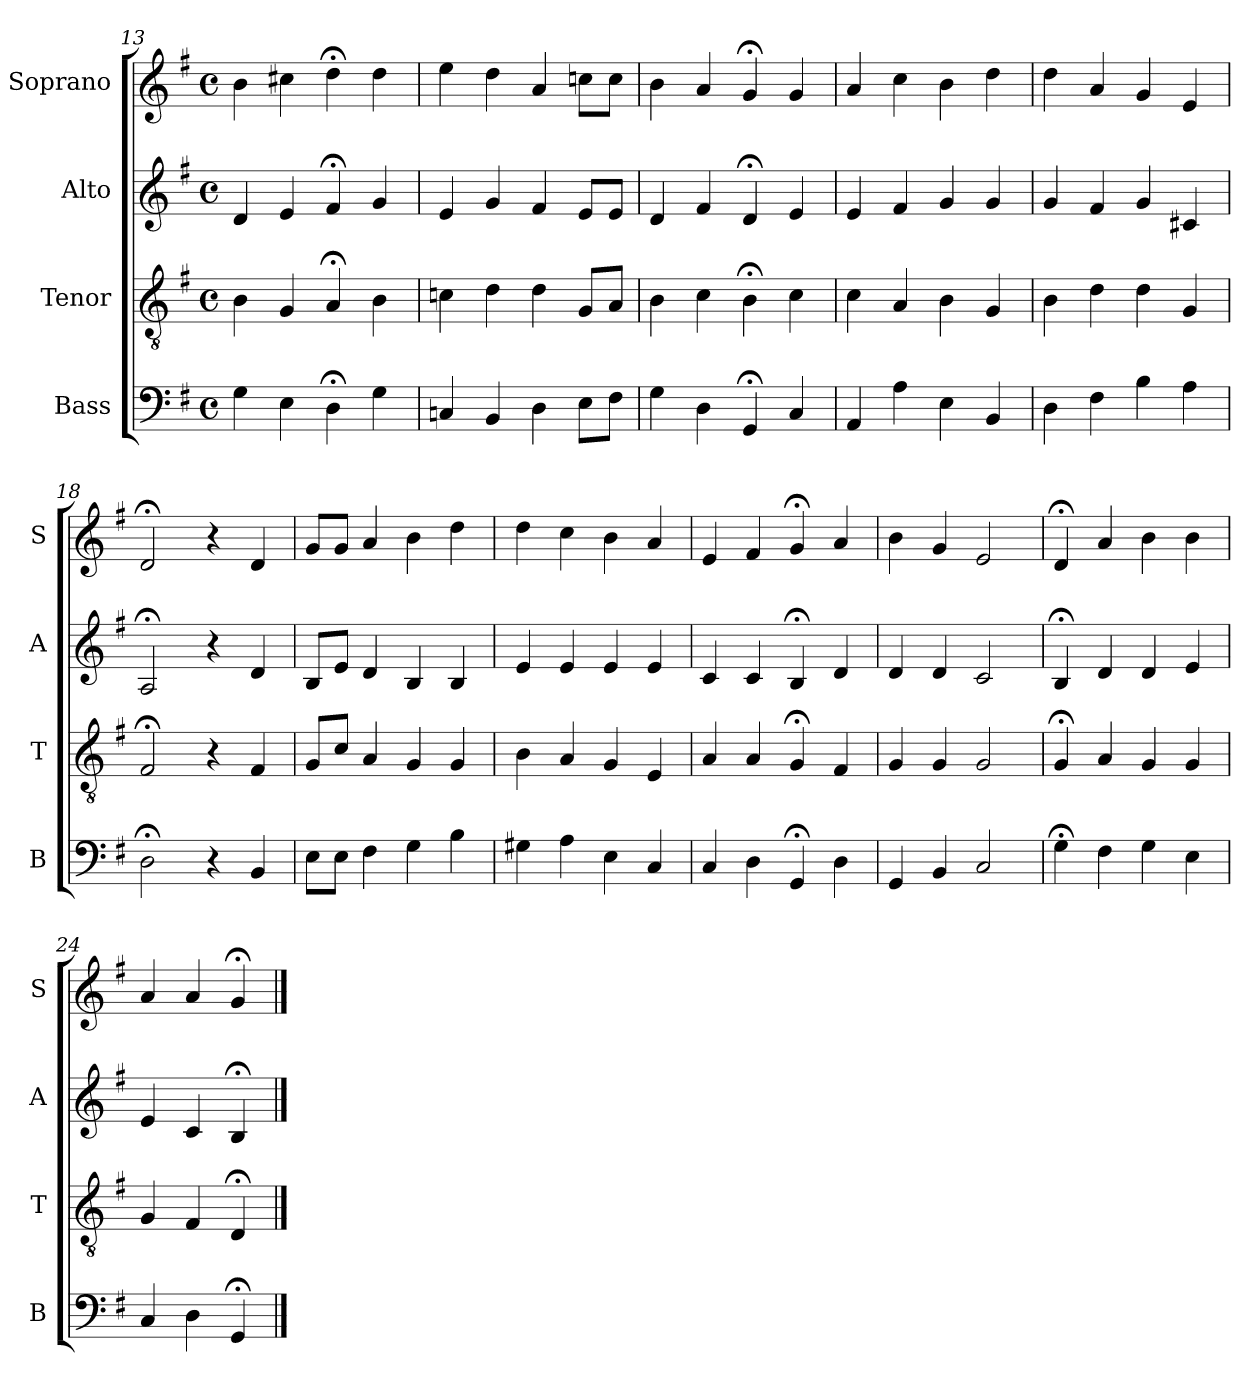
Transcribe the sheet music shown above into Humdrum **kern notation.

**kern	**kern	**kern	**kern
*part4	*part3	*part2	*part1
*staff4	*staff3	*staff2	*staff1
*I"Bass	*I"Tenor	*I"Alto	*I"Soprano
*I'B	*I'T	*I'A	*I'S
*clefF4	*clefGv2	*clefG2	*clefG2
*k[f#]	*k[f#]	*k[f#]	*k[f#]
*G:	*G:	*G:	*G:
*M4/4	*M4/4	*M4/4	*M4/4
*met(c)	*met(c)	*met(c)	*met(c)
=13	=13	=13	=13
4G	4B	4d	4b
4E	4G	4e	4cc#X
4D;<	4A;<	4f#;<	4dd;<
4G	4B	4g	4dd
=14	=14	=14	=14
4Cn	4cn	4e	4ee
4BB	4d	4g	4dd
4D	4d	4f#	4a
8EL	8GL	8eL	8ccnL
8F#J	8AJ	8eJ	8ccJ
=15	=15	=15	=15
4G	4B	4d	4b
4D	4c	4f#	4a
4GG;<	4B;<	4d;<	4g;<
4C	4c	4e	4g
=16	=16	=16	=16
4AA	4c	4e	4a
4A	4A	4f#	4cc
4E	4B	4g	4b
4BB	4G	4g	4dd
=17	=17	=17	=17
4D	4B	4g	4dd
4F#	4d	4f#	4a
4B	4d	4g	4g
4A	4G	4c#X	4e
=18	=18	=18	=18
2D;<	2F#;<	2A;<	2d;<
4r	4r	4r	4r
4BB	4F#	4d	4d
=19	=19	=19	=19
8EL	8GL	8BL	8gL
8EJ	8cJ	8eJ	8gJ
4F#	4A	4d	4a
4G	4G	4B	4b
4B	4G	4B	4dd
=20	=20	=20	=20
4G#X	4B	4e	4dd
4A	4A	4e	4cc
4E	4G	4e	4b
4C	4E	4e	4a
=21	=21	=21	=21
4C	4A	4c	4e
4D	4A	4c	4f#
4GG;<	4G;<	4B;<	4g;<
4D	4F#	4d	4a
=22	=22	=22	=22
4GG	4G	4d	4b
4BB	4G	4d	4g
2C	2G	2c	2e
=23	=23	=23	=23
4G;<	4G;<	4B;<	4d;<
4F#	4A	4d	4a
4G	4G	4d	4b
4E	4G	4e	4b
=24	=24	=24	=24
4C	4G	4e	4a
4D	4F#	4c	4a
4GG;<	4D;<	4B;<	4g;<
==	==	==	==
*-	*-	*-	*-
